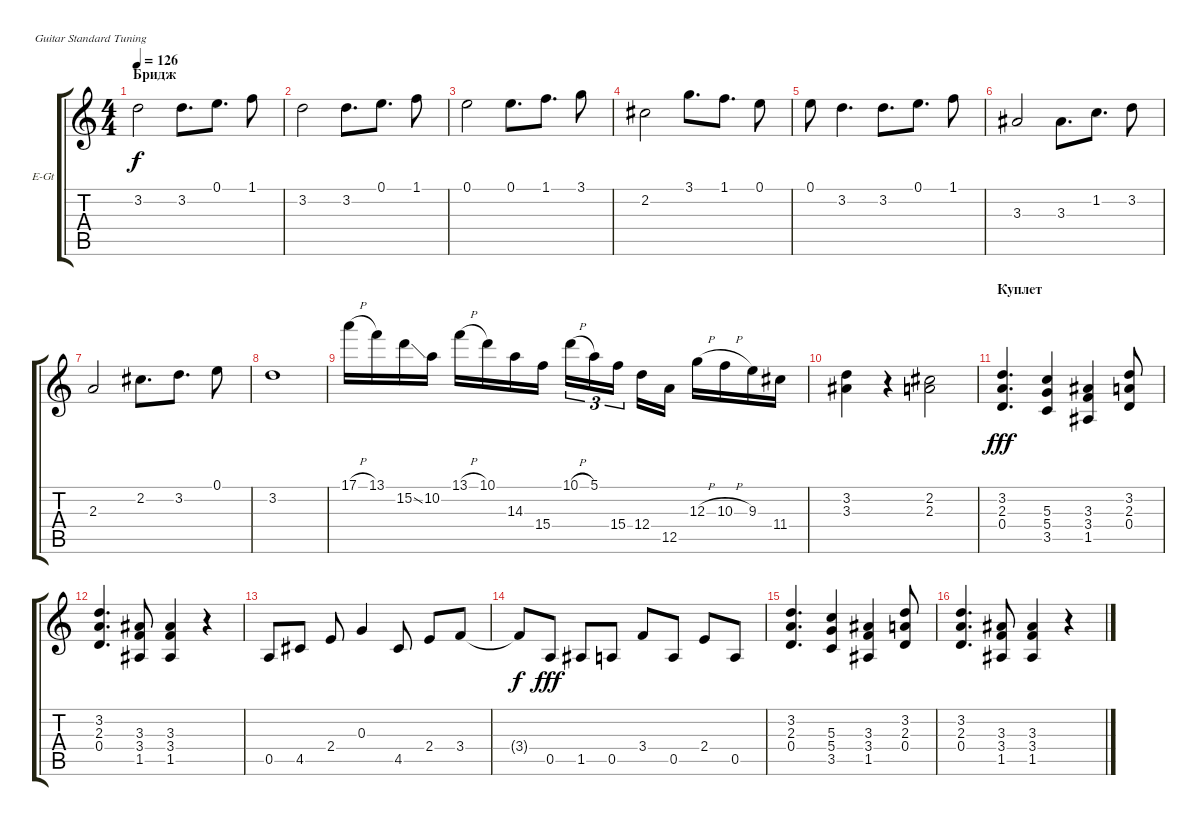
\bracketExtendMode groupsimilarinstruments
\firstSystemTrackNameOrientation horizontal
\otherSystemsTrackNameOrientation horizontal
\track ("Владимир Холстинин" "E-Gt") {instrument distortionguitar}
\staff {score tabs}
\tuning (E4 B3 G3 D3 A2 E2)
\ts (4 4)
\section ("" "Бридж")
\tempo 126
\clef g2
\ks c
3.2.2{dy f} 3.2.8{d} 0.1.8{d} 1.1.8 |
3.2.2 3.2.8{d} 0.1.8{d} 1.1.8 |
0.1.2 0.1.8{d} 1.1.8{d} 3.1.8 |
2.2.2 3.1.8{d} 1.1.8{d} 0.1.8 |
0.1.8 3.2.4{d} 3.2.8{d} 0.1.8{d} 1.1.8 |
3.3.2 3.3.8{d} 1.2.8{d} 3.2.8 |
2.3.2 2.2.8{d} 3.2.8{d} 0.1.8 |
3.2.1 |
17.1{h}.16 13.1.16 15.2{ss}.16 10.2.16 13.1{h}.16 10.1.16 14.3.16 15.4.16 10.1{h}.16{tu (3 2)} 5.1.16{tu (3 2)} 15.4.16{tu (3 2)} 12.4.16 12.5.16 12.3{h}.16 10.3{h}.16 9.3.16 11.4.16 |
(3.2 3.3).4 r.4 (2.2 2.3).2 |
\section ("" "Куплет")
(3.2 2.3 0.4).4{d dy fff} (5.3 5.4 3.5).4 (3.3 3.4 1.5).4 (3.2 2.3 0.4).8 |
(3.2 2.3 0.4).4{d} (3.3 3.4 1.5).8 (3.3 3.4 1.5).4 r.4 |
0.5.8 4.5.8 2.4.8 0.3.4 4.5.8 2.4.8 3.4.8 |
3.4{t}.8{dy f} 0.5.8{dy fff} 1.5.8 0.5.8 3.4.8 0.5.8 2.4.8 0.5.8 |
(3.2 2.3 0.4).4{d} (5.3 5.4 3.5).4 (3.3 3.4 1.5).4 (3.2 2.3 0.4).8 |
(3.2 2.3 0.4).4{d} (3.3 3.4 1.5).8 (3.3 3.4 1.5).4 r.4
